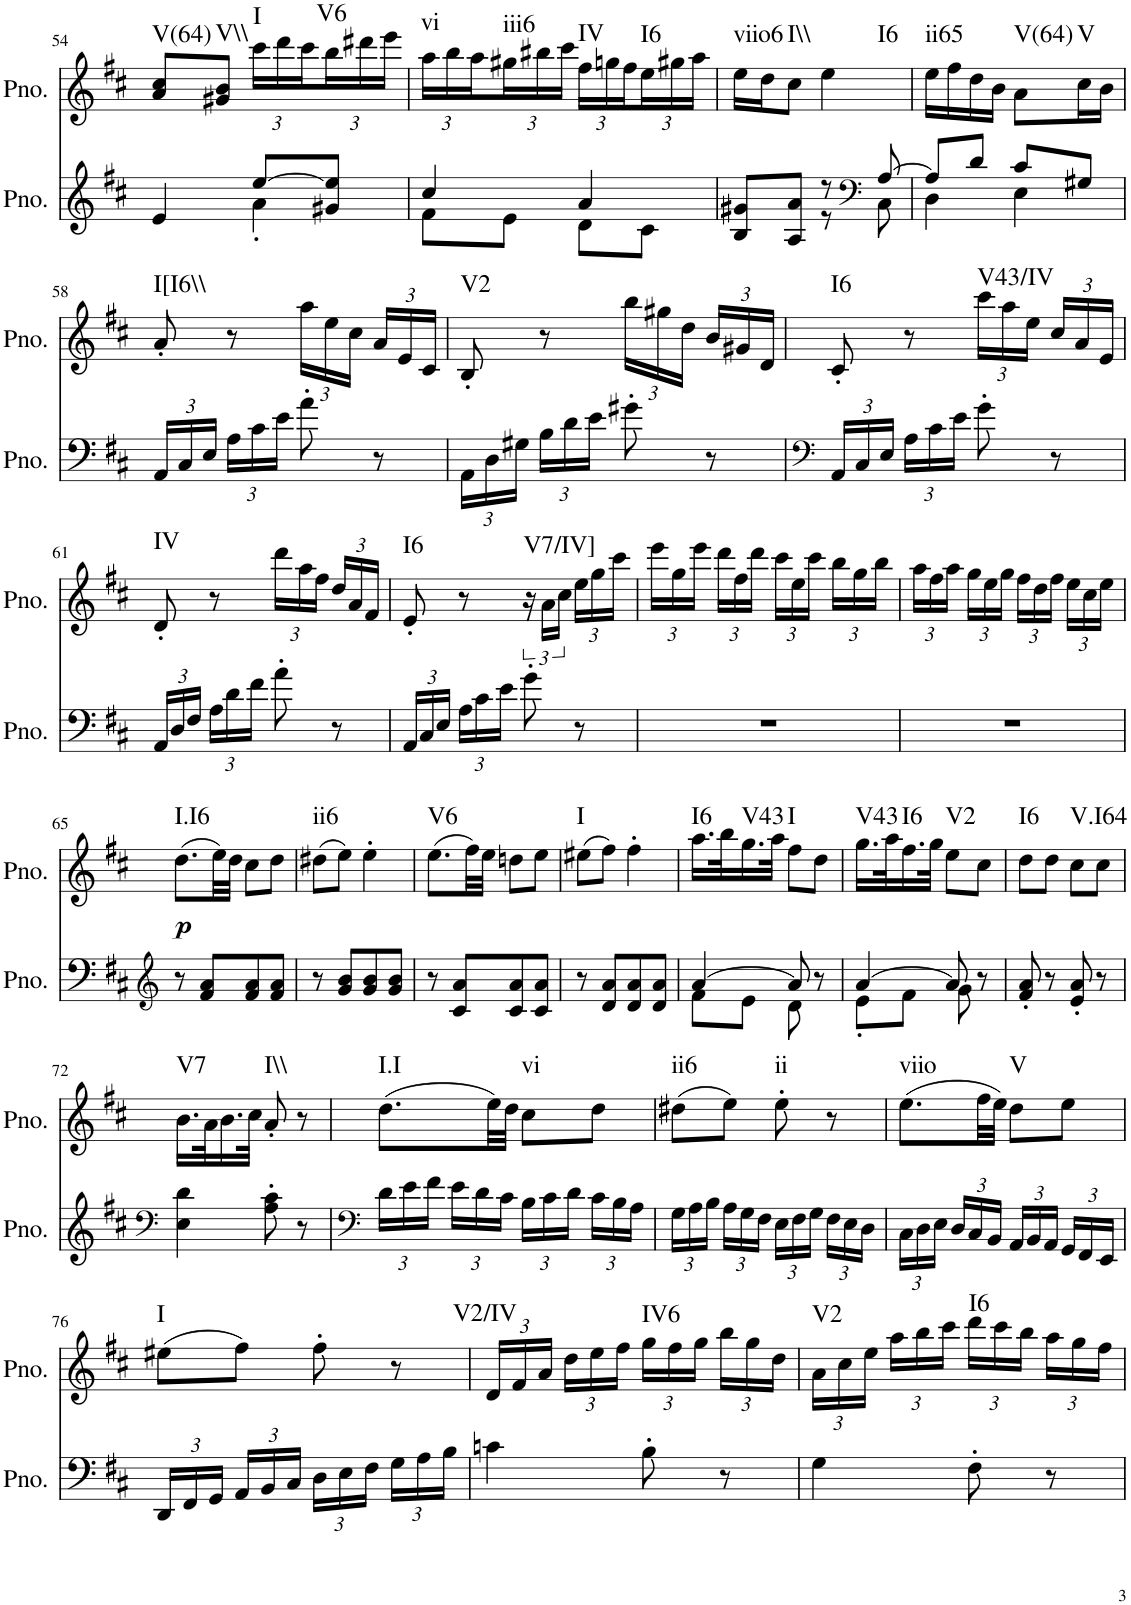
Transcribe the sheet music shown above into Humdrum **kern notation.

**kern	**kern	**dynam	**harte
*part2	*part1	*part1	*part1
*staff2	*staff1	*staff1	*
*I"Piano, unbenannt	*I"Piano, unbenannt	*	*
*I'Pno.	*I'Pno.	*	*
!!LO:PB:g=z
*clefG2	*clefG2	*	*
*k[f#c#]	*k[f#c#]	*	*
*M2/4	*M2/4	*	*
=54	=54	=54	=54
*^	*	*	*
!	!	!	!	!LO:H:kt=V(64)
4e/	4ryy	8a/ 8cc#/L	.	N
!	!	!	!	!LO:H:kt=V\\
.	.	8g#X/ 8b/J	.	N
*	*	*Xbrackettup	*	*
!	!	!	!	!LO:H:kt=I
[8ee/L	4a'\	24ccc#\LL	.	N
.	.	24ddd\	.	.
.	.	24ccc#\	.	.
!	!	!	!	!LO:H:kt=V6
8g#X/ 8ee/]J	.	24bb\	.	N
.	.	24ddd#X\	.	.
.	.	24eee\JJ	.	.
=55	=55	=55	=55	=55
!	!	!	!	!LO:H:kt=vi
4cc#/	8f#\L	24aa\LL	.	N
.	.	24bb\	.	.
.	.	24aa\	.	.
!	!	!	!	!LO:H:kt=iii6
.	8e\J	24gg#X\	.	N
.	.	24bb#X\	.	.
.	.	24ccc#\JJ	.	.
!	!	!	!	!LO:H:kt=IV
4a/	8d\L	24ff#\LL	.	N
.	.	24ggn\	.	.
.	.	24ff#\	.	.
!	!	!	!	!LO:H:kt=I6
.	8c#\J	24ee\	.	N
.	.	24gg#X\	.	.
.	.	24aa\JJ	.	.
=56	=56	=56	=56	=56
!	!	!	!	!LO:H:kt=viio6
8B/ 8g#X/L	4ryy	16ee\LL	.	N
.	.	16dd\J	.	.
!	!	!	!	!LO:H:kt=I\\
8A/ 8a/J	.	8cc#\J	.	N
!	!	!	!	!LO:H:kt=I6
8r	8r	4ee\	.	N
*clefF4	*	*	*	*
[8A/	8C#\	.	.	.
=57	=57	=57	=57	=57
!	!	!	!	!LO:H:kt=ii65
8A/L]	4D\	16ee\LL	.	N
.	.	16ff#\	.	.
8d/J	.	16dd\	.	.
.	.	16b\JJ	.	.
!	!	!	!	!LO:H:kt=V(64)
8c#/L	4E\	8a\L	.	N
!	!	!	!	!LO:H:kt=V
8G#X/J	.	16cc#\L	.	N
.	.	16b\JJ	.	.
*v	*v	*	*	*
!!LO:LB:g=z
=58	=58	=58	=58
*Xbrackettup	*	*	*
!	!	!	!LO:H:kt=I[I6\\
24AA/LL	8a'/	.	N
24C#/	.	.	.
24E/JJ	.	.	.
24A\LL	8r	.	.
24c#\	.	.	.
24e\JJ	.	.	.
8a'\	24aa\LL	.	.
.	24ee\	.	.
.	24cc#\JJ	.	.
8r	24a/LL	.	.
.	24e/	.	.
.	24c#/JJ	.	.
=59	=59	=59	=59
!	!	!	!LO:H:kt=V2
24AA\LL	8B'/	.	N
24D\	.	.	.
24G#X\JJ	.	.	.
24B\LL	8r	.	.
24d\	.	.	.
24e\JJ	.	.	.
8g#X'\	24bb\LL	.	.
.	24gg#X\	.	.
.	24dd\JJ	.	.
8r	24b/LL	.	.
.	24g#X/	.	.
.	24d/JJ	.	.
=60	=60	=60	=60
*clefF4	*	*	*
!	!	!	!LO:H:kt=I6
24AA/LL	8c#'/	.	N
24C#/	.	.	.
24E/JJ	.	.	.
24A\LL	8r	.	.
24c#\	.	.	.
24e\JJ	.	.	.
!	!	!	!LO:H:kt=V43/IV
8g'\	24ccc#\LL	.	N
.	24aa\	.	.
.	24ee\JJ	.	.
8r	24cc#/LL	.	.
.	24a/	.	.
.	24e/JJ	.	.
!!LO:LB:g=z
=61	=61	=61	=61
!	!	!	!LO:H:kt=IV
24AA/LL	8d'/	.	N
24D/	.	.	.
24F#/JJ	.	.	.
24A\LL	8r	.	.
24d\	.	.	.
24f#\JJ	.	.	.
8a'\	24ddd\LL	.	.
.	24aa\	.	.
.	24ff#\JJ	.	.
8r	24dd/LL	.	.
.	24a/	.	.
.	24f#/JJ	.	.
=62	=62	=62	=62
!	!	!	!LO:H:kt=I6
24AA/LL	8e'/	.	N
24C#/	.	.	.
24E/JJ	.	.	.
24A\LL	8r	.	.
24c#\	.	.	.
24e\JJ	.	.	.
*	*brackettup	*	*
!	!	!	!LO:H:kt=V7/IV]
8g'\	24r	.	N
.	24a\LL	.	.
.	24cc#\JJ	.	.
*	*Xbrackettup	*	*
8r	24ee\LL	.	.
.	24gg\	.	.
.	24ccc#\JJ	.	.
=63	=63	=63	=63
2r	24eee\LL	.	.
.	24gg\	.	.
.	24eee\JJ	.	.
.	24ddd\LL	.	.
.	24ff#\	.	.
.	24ddd\JJ	.	.
.	24ccc#\LL	.	.
.	24ee\	.	.
.	24ccc#\JJ	.	.
.	24bb\LL	.	.
.	24gg\	.	.
.	24bb\JJ	.	.
=64	=64	=64	=64
2r	24aa\LL	.	.
.	24ff#\	.	.
.	24aa\JJ	.	.
.	24gg\LL	.	.
.	24ee\	.	.
.	24gg\JJ	.	.
.	24ff#\LL	.	.
.	24dd\	.	.
.	24ff#\JJ	.	.
.	24ee\LL	.	.
.	24cc#\	.	.
.	24ee\JJ	.	.
!!LO:LB:g=z
=65	=65	=65	=65
*clefG2	*	*	*
!	!	!LO:DY:b	!LO:H:kt=I.I6
8r	(8.dd\L	p	N
8f#/ 8a/L	.	.	.
.	32ee\LL)	.	.
.	32dd\JJJ	.	.
8f#/ 8a/	8cc#\L	.	.
8f#/ 8a/J	8dd\J	.	.
=66	=66	=66	=66
!	!	!	!LO:H:kt=ii6
8r	(8dd#X\L	.	N
8g/ 8b/L	8ee\J)	.	.
8g/ 8b/	4ee'\	.	.
8g/ 8b/J	.	.	.
=67	=67	=67	=67
!	!	!	!LO:H:kt=V6
8r	(8.ee\L	.	N
8c#/ 8a/L	.	.	.
.	32ff#\LL)	.	.
.	32ee\JJJ	.	.
8c#/ 8a/	8ddn\L	.	.
8c#/ 8a/J	8ee\J	.	.
=68	=68	=68	=68
!	!	!	!LO:H:kt=I
8r	(8ee#X\L	.	N
8d/ 8a/L	8ff#\J)	.	.
8d/ 8a/	4ff#'\	.	.
8d/ 8a/J	.	.	.
=69	=69	=69	=69
*^	*	*	*
!	!	!	!	!LO:H:kt=I6
[4a/	8f#\L	16.aa\LL	.	N
.	.	32bb\K	.	.
!	!	!	!	!LO:H:kt=V43
.	8e\J	16.gg\	.	N
.	.	32aa\JJk	.	.
!	!	!	!	!LO:H:kt=I
8a/]	8d\	8ff#\L	.	N
8r	8ryy	8dd\J	.	.
=70	=70	=70	=70	=70
!	!	!	!	!LO:H:kt=V43
[4a/	8e'\L	16.gg\LL	.	N
.	.	32aa\K	.	.
!	!	!	!	!LO:H:kt=I6
.	8f#\J	16.ff#\	.	N
.	.	32gg\JJk	.	.
!	!	!	!	!LO:H:kt=V2
8a/]	8g\	8ee\L	.	N
8r	8ryy	8cc#\J	.	.
=71	=71	=71	=71	=71
!	!	!	!	!LO:H:kt=I6
*v	*v	*	*	*
8f#/' 8a/'	8dd\L	.	N
8r	8dd\J	.	.
!	!	!	!LO:H:kt=V.I64
8e/' 8a/'	8cc#\L	.	N
8r	8cc#\J	.	.
!!LO:LB:g=z
=72	=72	=72	=72
*clefF4	*	*	*
!	!	!	!LO:H:kt=V7
4E\ 4d\	16.b\LL	.	N
.	32a\K	.	.
.	16.b\	.	.
.	32cc#\JJk	.	.
!	!	!	!LO:H:kt=I\\
8A\' 8c#\'	8a'/	.	N
8r	8r	.	.
=73	=73	=73	=73
*clefF4	*	*	*
!	!	!	!LO:H:kt=I.I
24d\LL	(8.dd\L	.	N
24e\	.	.	.
24f#\JJ	.	.	.
24e\LL	.	.	.
24d\	.	.	.
.	32ee\LL)	.	.
24c#\JJ	.	.	.
.	32dd\JJJ	.	.
!	!	!	!LO:H:kt=vi
24B\LL	8cc#\L	.	N
24c#\	.	.	.
24d\JJ	.	.	.
24c#\LL	8dd\J	.	.
24B\	.	.	.
24A\JJ	.	.	.
=74	=74	=74	=74
!	!	!	!LO:H:kt=ii6
24G\LL	(8dd#X\L	.	N
24A\	.	.	.
24B\JJ	.	.	.
24A\LL	8ee\J)	.	.
24G\	.	.	.
24F#\JJ	.	.	.
!	!	!	!LO:H:kt=ii
24E\LL	8ee'\	.	N
24F#\	.	.	.
24G\JJ	.	.	.
24F#\LL	8r	.	.
24E\	.	.	.
24D\JJ	.	.	.
=75	=75	=75	=75
!	!	!	!LO:H:kt=viio
24C#\LL	(8.ee\L	.	N
24D\	.	.	.
24E\JJ	.	.	.
24D/LL	.	.	.
24C#/	.	.	.
.	32ff#\LL	.	.
24BB/JJ	.	.	.
.	32ee\JJJ)	.	.
!	!	!	!LO:H:kt=V
24AA/LL	8dd\L	.	N
24BB/	.	.	.
24AA/JJ	.	.	.
24GG/LL	8ee\J	.	.
24FF#/	.	.	.
24EE/JJ	.	.	.
!!LO:LB:g=z
=76	=76	=76	=76
!	!	!	!LO:H:kt=I
24DD/LL	(8ee#X\L	.	N
24FF#/	.	.	.
24GG/JJ	.	.	.
24AA/LL	8ff#\J)	.	.
24BB/	.	.	.
24C#/JJ	.	.	.
24D\LL	8ff#'\	.	.
24E\	.	.	.
24F#\JJ	.	.	.
24G\LL	8r	.	.
24A\	.	.	.
24B\JJ	.	.	.
=77	=77	=77	=77
!	!	!	!LO:H:kt=V2/IV
4cn\	24d/LL	.	N
.	24f#/	.	.
.	24a/JJ	.	.
.	24dd\LL	.	.
.	24ee\	.	.
.	24ff#\JJ	.	.
!	!	!	!LO:H:kt=IV6
8B'\	24gg\LL	.	N
.	24ff#\	.	.
.	24gg\JJ	.	.
8r	24bb\LL	.	.
.	24gg\	.	.
.	24dd\JJ	.	.
=78	=78	=78	=78
!	!	!	!LO:H:kt=V2
4G\	24a\LL	.	N
.	24cc#\	.	.
.	24ee\JJ	.	.
.	24aa\LL	.	.
.	24bb\	.	.
.	24ccc#\JJ	.	.
!	!	!	!LO:H:kt=I6
8F#'\	24ddd\LL	.	N
.	24ccc#\	.	.
.	24bb\JJ	.	.
8r	24aa\LL	.	.
.	24gg\	.	.
.	24ff#\JJ	.	.
=	=	=	=
*-	*-	*-	*-
